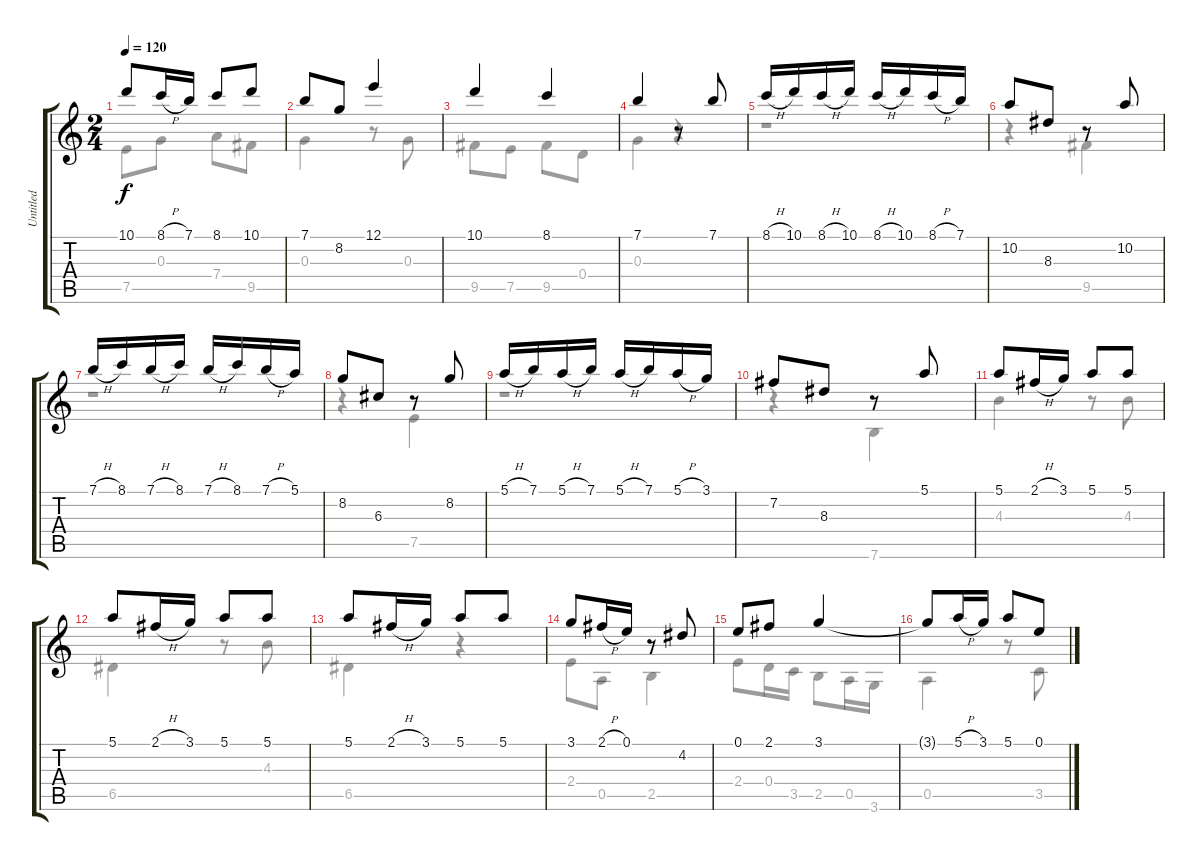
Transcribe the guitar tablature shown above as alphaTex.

\track ("Untitled" "Untitled") {instrument acousticguitarnylon}
\staff {score tabs}
\tuning (E4 B3 G3 D3 A2 E2) {hide}
\voice
\ts (2 4)
\tempo 120
\clef g2
\ks c
10.1{t}.8{dy f} 8.1{h}.16 7.1.16 8.1.8 10.1.8 |
7.1.8 8.2.8 12.1.4 |
10.1.4 8.1.4 |
7.1.4 r.8 7.1.8 |
8.1{h}.16 10.1.16 8.1{h}.16 10.1.16 8.1{h}.16 10.1.16 8.1{h}.16 7.1.16 |
10.2.8 8.3.8 r.8 10.2.8 |
7.1{h}.16 8.1.16 7.1{h}.16 8.1.16 7.1{h}.16 8.1.16 7.1{h}.16 5.1.16 |
8.2.8 6.3.8 r.8 8.2.8 |
5.1{h}.16 7.1.16 5.1{h}.16 7.1.16 5.1{h}.16 7.1.16 5.1{h}.16 3.1.16 |
7.2.8 8.3.8 r.8 5.1.8 |
5.1.8 2.1{h}.16 3.1.16 5.1.8 5.1.8 |
5.1.8 2.1{h}.16 3.1.16 5.1.8 5.1.8 |
5.1.8 2.1{h}.16 3.1.16 5.1.8 5.1.8 |
3.1.8 2.1{h}.16 0.1.16 r.8 4.2.8 |
0.1.8 2.1.8 3.1.4 |
3.1{t}.8 5.1{h}.16 3.1.16 5.1.8 0.1.8
\voice
\clef g2
\ottava regular
\simile none
\ks c
7.5.8{dy f} 0.3.8 7.4.8 9.5.8 |
0.3.4 r.8 0.3.8 |
9.5.8 7.5.8 9.5.8 0.4.8 |
0.3.4 r.4 |
r.1 |
r.4 9.5.4 |
r.1 |
r.4 7.5.4 |
r.1 |
r.4 7.6.4 |
4.3.4 r.8 4.3.8 |
6.5.4 r.8 4.3.8 |
6.5.4 r.4 |
2.4.8 0.5.8 2.5.4 |
2.4.8 0.4.16 3.5.16 2.5.8 0.5.16 3.6.16 |
0.5.4 r.8 3.5.8
